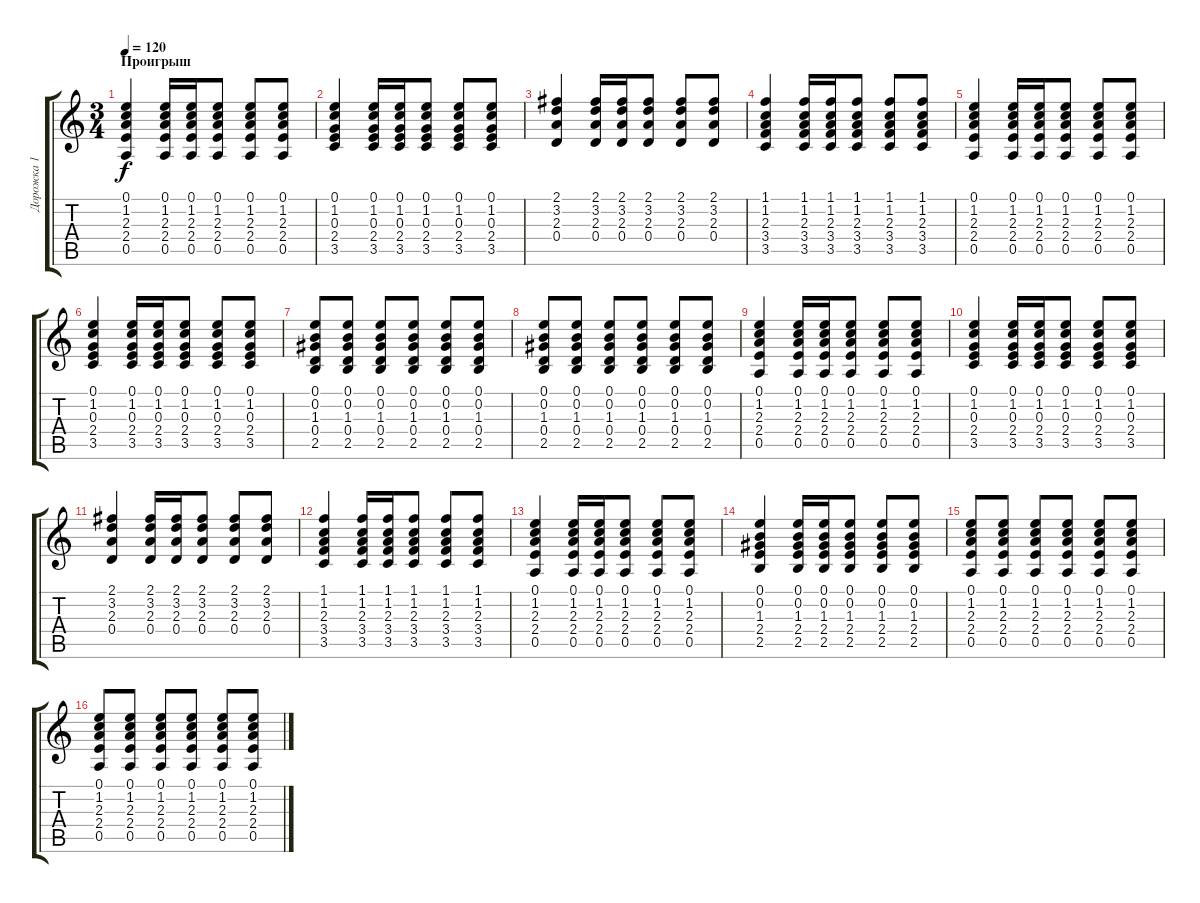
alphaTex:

\track ("Дорожка 1" "Дорожка 1") {instrument acousticguitarsteel}
\staff {score tabs}
\tuning (E4 B3 G3 D3 A2 E2) {hide}
\ts (3 4)
\section ("" "Проигрыш")
\tempo 120
\clef g2
\ks c
(0.1 1.2 2.3 2.4 0.5).4{dy f} (0.1 1.2 2.3 2.4 0.5).16 (0.1 1.2 2.3 2.4 0.5).16 (0.1 1.2 2.3 2.4 0.5).8 (0.1 1.2 2.3 2.4 0.5).8 (0.1 1.2 2.3 2.4 0.5).8 |
(0.1 1.2 0.3 2.4 3.5).4 (0.1 1.2 0.3 2.4 3.5).16 (0.1 1.2 0.3 2.4 3.5).16 (0.1 1.2 0.3 2.4 3.5).8 (0.1 1.2 0.3 2.4 3.5).8 (0.1 1.2 0.3 2.4 3.5).8 |
(2.1 3.2 2.3 0.4).4 (2.1 3.2 2.3 0.4).16 (2.1 3.2 2.3 0.4).16 (2.1 3.2 2.3 0.4).8 (2.1 3.2 2.3 0.4).8 (2.1 3.2 2.3 0.4).8 |
(1.1 1.2 2.3 3.4 3.5).4 (1.1 1.2 2.3 3.4 3.5).16 (1.1 1.2 2.3 3.4 3.5).16 (1.1 1.2 2.3 3.4 3.5).8 (1.1 1.2 2.3 3.4 3.5).8 (1.1 1.2 2.3 3.4 3.5).8 |
(0.1 1.2 2.3 2.4 0.5).4 (0.1 1.2 2.3 2.4 0.5).16 (0.1 1.2 2.3 2.4 0.5).16 (0.1 1.2 2.3 2.4 0.5).8 (0.1 1.2 2.3 2.4 0.5).8 (0.1 1.2 2.3 2.4 0.5).8 |
(0.1 1.2 0.3 2.4 3.5).4 (0.1 1.2 0.3 2.4 3.5).16 (0.1 1.2 0.3 2.4 3.5).16 (0.1 1.2 0.3 2.4 3.5).8 (0.1 1.2 0.3 2.4 3.5).8 (0.1 1.2 0.3 2.4 3.5).8 |
(0.1 0.2 1.3 0.4 2.5).8 (0.1 0.2 1.3 0.4 2.5).8 (0.1 0.2 1.3 0.4 2.5).8 (0.1 0.2 1.3 0.4 2.5).8 (0.1 0.2 1.3 0.4 2.5).8 (0.1 0.2 1.3 0.4 2.5).8 |
(0.1 0.2 1.3 0.4 2.5).8 (0.1 0.2 1.3 0.4 2.5).8 (0.1 0.2 1.3 0.4 2.5).8 (0.1 0.2 1.3 0.4 2.5).8 (0.1 0.2 1.3 0.4 2.5).8 (0.1 0.2 1.3 0.4 2.5).8 |
(0.1 1.2 2.3 2.4 0.5).4 (0.1 1.2 2.3 2.4 0.5).16 (0.1 1.2 2.3 2.4 0.5).16 (0.1 1.2 2.3 2.4 0.5).8 (0.1 1.2 2.3 2.4 0.5).8 (0.1 1.2 2.3 2.4 0.5).8 |
(0.1 1.2 0.3 2.4 3.5).4 (0.1 1.2 0.3 2.4 3.5).16 (0.1 1.2 0.3 2.4 3.5).16 (0.1 1.2 0.3 2.4 3.5).8 (0.1 1.2 0.3 2.4 3.5).8 (0.1 1.2 0.3 2.4 3.5).8 |
(2.1 3.2 2.3 0.4).4 (2.1 3.2 2.3 0.4).16 (2.1 3.2 2.3 0.4).16 (2.1 3.2 2.3 0.4).8 (2.1 3.2 2.3 0.4).8 (2.1 3.2 2.3 0.4).8 |
(1.1 1.2 2.3 3.4 3.5).4 (1.1 1.2 2.3 3.4 3.5).16 (1.1 1.2 2.3 3.4 3.5).16 (1.1 1.2 2.3 3.4 3.5).8 (1.1 1.2 2.3 3.4 3.5).8 (1.1 1.2 2.3 3.4 3.5).8 |
(0.1 1.2 2.3 2.4 0.5).4 (0.1 1.2 2.3 2.4 0.5).16 (0.1 1.2 2.3 2.4 0.5).16 (0.1 1.2 2.3 2.4 0.5).8 (0.1 1.2 2.3 2.4 0.5).8 (0.1 1.2 2.3 2.4 0.5).8 |
(0.1 0.2 1.3 2.4 2.5).4 (0.1 0.2 1.3 2.4 2.5).16 (0.1 0.2 1.3 2.4 2.5).16 (0.1 0.2 1.3 2.4 2.5).8 (0.1 0.2 1.3 2.4 2.5).8 (0.1 0.2 1.3 2.4 2.5).8 |
(0.1 1.2 2.3 2.4 0.5).8 (0.1 1.2 2.3 2.4 0.5).8 (0.1 1.2 2.3 2.4 0.5).8 (0.1 1.2 2.3 2.4 0.5).8 (0.1 1.2 2.3 2.4 0.5).8 (0.1 1.2 2.3 2.4 0.5).8 |
(0.1 1.2 2.3 2.4 0.5).8 (0.1 1.2 2.3 2.4 0.5).8 (0.1 1.2 2.3 2.4 0.5).8 (0.1 1.2 2.3 2.4 0.5).8 (0.1 1.2 2.3 2.4 0.5).8 (0.1 1.2 2.3 2.4 0.5).8
